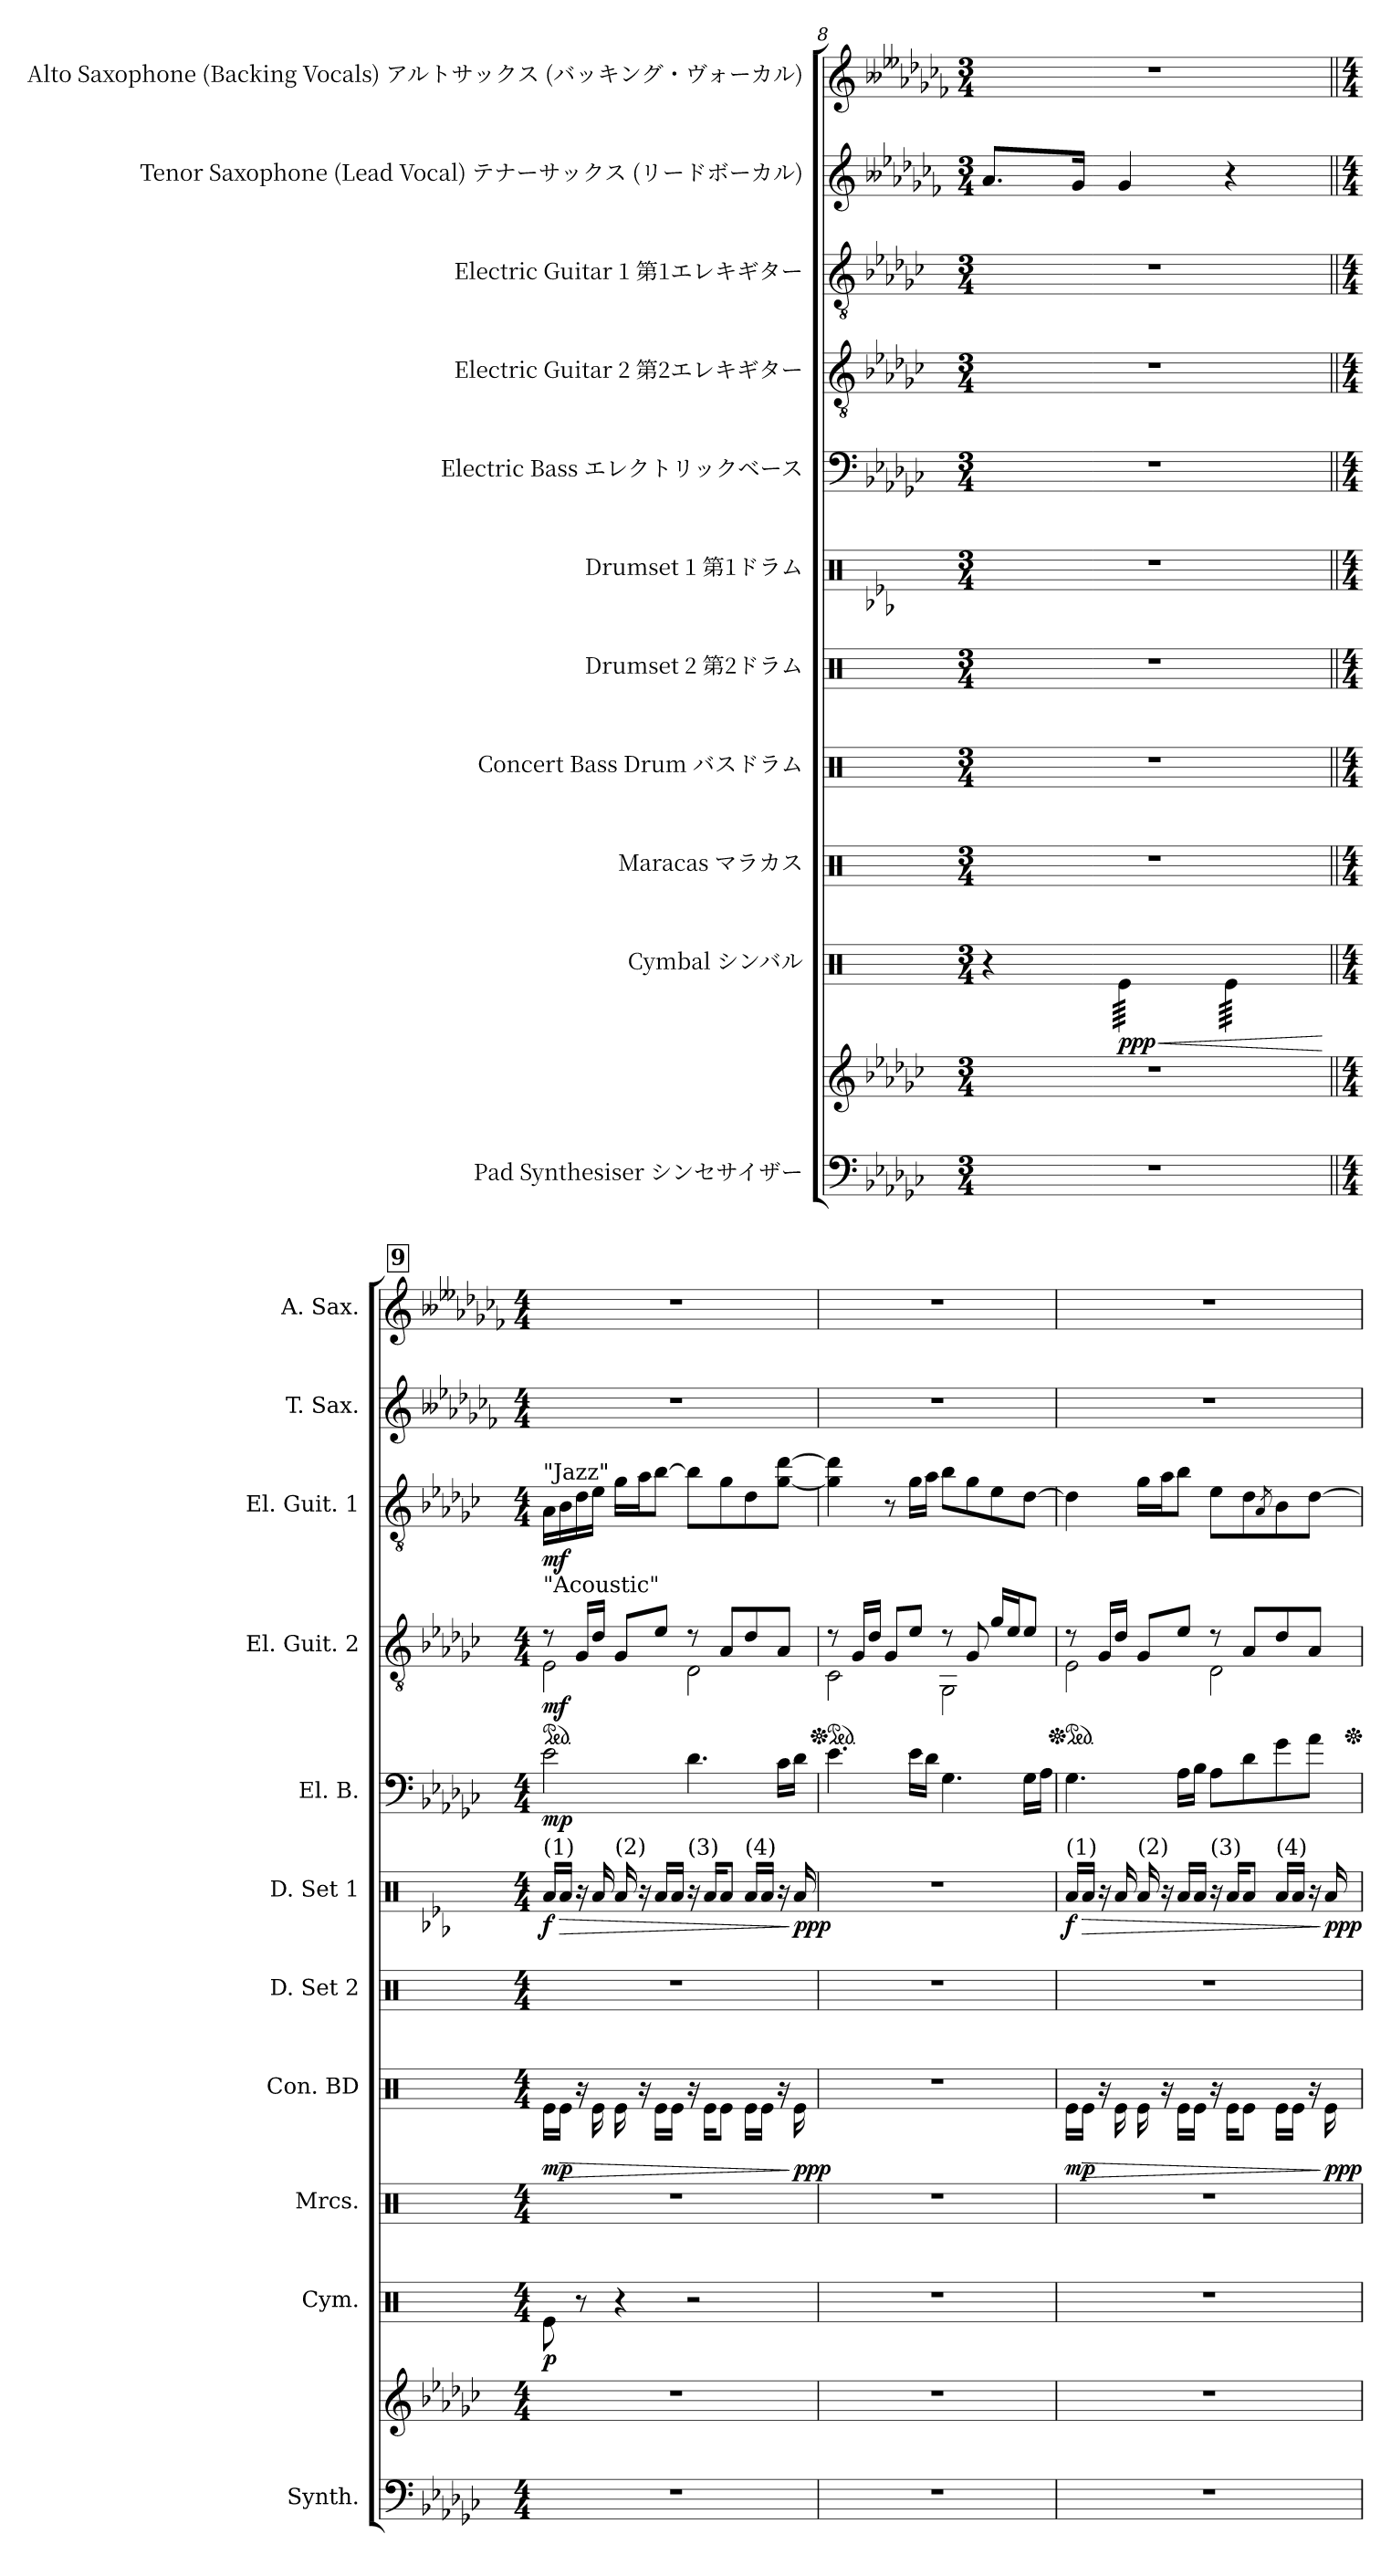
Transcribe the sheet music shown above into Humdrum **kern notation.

**kern	**kern	**kern	**dynam	**kern	**kern	**dynam	**kern	**kern	**dynam	**kern	**dynam	**kern	**dynam	**kern	**dynam	**kern	**kern
*part11	*part11	*part10	*part10	*part9	*part8	*part8	*part7	*part6	*part6	*part5	*part5	*part4	*part4	*part3	*part3	*part2	*part1
*staff12	*staff11	*staff10	*staff10	*staff9	*staff8	*staff8	*staff7	*staff6	*staff6	*staff5	*staff5	*staff4	*staff4	*staff3	*staff3	*staff2	*staff1
*I"Pad Synthesiser シンセサイザー	*	*I"Cymbal シンバル	*	*I"Maracas マラカス	*I"Concert Bass Drum バスドラム	*	*I"Drumset 2 第2ドラム	*I"Drumset 1 第1ドラム	*	*I"Electric Bass エレクトリックベース	*	*I"Electric Guitar 2 第2エレキギター	*	*I"Electric Guitar 1 第1エレキギター	*	*I"Tenor Saxophone (Lead Vocal) テナーサックス (リードボーカル)	*I"Alto Saxophone (Backing Vocals) アルトサックス  (バッキング・ヴォーカル)
*I'Synth.	*	*I'Cym.	*	*I'Mrcs.	*I'Con. BD	*	*I'D. Set 2	*I'D. Set 1	*	*I'El. B.	*	*I'El. Guit. 2	*	*I'El. Guit. 1	*	*I'T. Sax.	*I'A. Sax.
*clefF4	*clefG2	*clefX	*	*clefX	*clefX	*	*clefX	*clefX	*	*clefF4	*	*clefGv2	*	*clefGv2	*	*clefG2	*clefG2
*	*	*	*	*	*	*	*	*	*	*ITrd7c12	*	*	*	*	*	*ITrd8c14	*ITrd5c9
*k[b-e-a-d-g-c-]	*k[b-e-a-d-g-c-]	*k[]	*	*k[]	*k[]	*	*k[]	*k[b-e-a-]	*	*k[b-e-a-d-g-c-]	*	*k[b-e-a-d-g-c-]	*	*k[b-e-a-d-g-c-]	*	*k[b--e-a-d-g-c-f-]	*k[b--e--a-d-g-c-f-]
*M3/4	*M3/4	*M3/4	*	*M3/4	*M3/4	*	*M3/4	*M3/4	*	*M3/4	*	*M3/4	*	*M3/4	*	*M3/4	*M3/4
=8	=8	=8	=8	=8	=8	=8	=8	=8	=8	=8	=8	=8	=8	=8	=8	=8	=8
2.r	2.r	4r	.	2.r	2.r	.	2.r	2.r	.	2.r	.	2.r	.	2.r	.	8.A-/L	2.r
.	.	.	.	.	.	.	.	.	.	.	.	.	.	.	.	16G-/Jk	.
!	!	!	!LO:HP:b	!	!	!	!	!	!	!	!	!	!	!	!	!	!
!	!	!	!LO:DY:n=1:b	!	!	!	!	!	!	!	!	!	!	!	!	!	!
*	*	*tremolo	*	*	*	*	*	*	*	*	*	*	*	*	*	*	*
.	.	64Re\LLLL	< ppp	.	.	.	.	.	.	.	.	.	.	.	.	4G-/	.
.	.	64Re\	.	.	.	.	.	.	.	.	.	.	.	.	.	.	.
.	.	64Re\	.	.	.	.	.	.	.	.	.	.	.	.	.	.	.
.	.	64Re\	.	.	.	.	.	.	.	.	.	.	.	.	.	.	.
.	.	64Re\	.	.	.	.	.	.	.	.	.	.	.	.	.	.	.
.	.	64Re\	.	.	.	.	.	.	.	.	.	.	.	.	.	.	.
.	.	64Re\	.	.	.	.	.	.	.	.	.	.	.	.	.	.	.
.	.	64Re\	.	.	.	.	.	.	.	.	.	.	.	.	.	.	.
.	.	64Re\	.	.	.	.	.	.	.	.	.	.	.	.	.	.	.
.	.	64Re\	.	.	.	.	.	.	.	.	.	.	.	.	.	.	.
.	.	64Re\	.	.	.	.	.	.	.	.	.	.	.	.	.	.	.
.	.	64Re\	.	.	.	.	.	.	.	.	.	.	.	.	.	.	.
.	.	64Re\	.	.	.	.	.	.	.	.	.	.	.	.	.	.	.
.	.	64Re\	.	.	.	.	.	.	.	.	.	.	.	.	.	.	.
.	.	64Re\	.	.	.	.	.	.	.	.	.	.	.	.	.	.	.
.	.	64Re\JJJJ	.	.	.	.	.	.	.	.	.	.	.	.	.	.	.
.	.	64Re\LLLL	.	.	.	.	.	.	.	.	.	.	.	.	.	4r	.
.	.	64Re\	.	.	.	.	.	.	.	.	.	.	.	.	.	.	.
.	.	64Re\	.	.	.	.	.	.	.	.	.	.	.	.	.	.	.
.	.	64Re\	.	.	.	.	.	.	.	.	.	.	.	.	.	.	.
.	.	64Re\	.	.	.	.	.	.	.	.	.	.	.	.	.	.	.
.	.	64Re\	.	.	.	.	.	.	.	.	.	.	.	.	.	.	.
.	.	64Re\	.	.	.	.	.	.	.	.	.	.	.	.	.	.	.
.	.	64Re\	.	.	.	.	.	.	.	.	.	.	.	.	.	.	.
.	.	64Re\	.	.	.	.	.	.	.	.	.	.	.	.	.	.	.
.	.	64Re\	.	.	.	.	.	.	.	.	.	.	.	.	.	.	.
.	.	64Re\	.	.	.	.	.	.	.	.	.	.	.	.	.	.	.
.	.	64Re\	.	.	.	.	.	.	.	.	.	.	.	.	.	.	.
.	.	64Re\	.	.	.	.	.	.	.	.	.	.	.	.	.	.	.
.	.	64Re\	.	.	.	.	.	.	.	.	.	.	.	.	.	.	.
.	.	64Re\	.	.	.	.	.	.	.	.	.	.	.	.	.	.	.
.	.	64Re\JJJJ	.	.	.	.	.	.	.	.	.	.	.	.	.	.	.
*	*	*Xtremolo	*	*	*	*	*	*	*	*	*	*	*	*	*	*	*
.	.	.	[	.	.	.	.	.	.	.	.	.	.	.	.	.	.
!!LO:REH:place=s1:a:B:fs=14:t=9
=9||	=9||	=9||	=9||	=9||	=9||	=9||	=9||	=9||	=9||	=9||	=9||	=9||	=9||	=9||	=9||	=9||	=9||
*M4/4	*M4/4	*M4/4	*	*M4/4	*M4/4	*	*M4/4	*M4/4	*	*M4/4	*	*M4/4	*	*M4/4	*	*M4/4	*M4/4
*	*	*	*	*	*	*	*	*	*	*	*	*ped	*	*	*	*	*
*	*	*	*	*	*	*	*	*	*	*	*	*^	*	*	*	*	*
!	!	!	!	!	!	!	!	!	!	!	!	!	!	!	!LO:TX:a:t="Jazz"	!	!	!
!	!	!	!	!	!	!	!	!	!	!	!	!LO:TX:a:t="Acoustic"	!	!	!	!	!	!
!	!	!	!	!	!	!	!	!LO:TX:a:t=(1)	!	!	!	!	!	!	!	!	!	!
!	!	!	!LO:DY:b	!	!	!LO:DY:b	!	!	!LO:DY:b	!	!LO:DY:b	!	!	!LO:DY:b	!	!LO:DY:b	!	!
1r	1r	8Re\	p	1r	16Re\LL	mp	1r	16Ra/LL	f	2E-\	mp	8r	2E-\	mf	16A-\LL	mf	1r	1r
!	!	!	!	!	!	!LO:HP:b	!	!	!LO:HP:b	!	!	!	!	!	!	!	!	!
.	.	.	.	.	16Re\JJ	>	.	16Ra/JJ	>	.	.	.	.	.	16B-\	.	.	.
.	.	8r	.	.	16r	.	.	16r	.	.	.	16G-/LL	.	.	16d-\	.	.	.
.	.	.	.	.	16Re\	.	.	16Ra/	.	.	.	16d-/JJ	.	.	16e-\JJ	.	.	.
!	!	!	!	!	!	!	!	!LO:TX:a:t=(2)	!	!	!	!	!	!	!	!	!	!
.	.	4r	.	.	16Re\	.	.	16Ra/	.	.	.	8G-/L	.	.	16g-\LL	.	.	.
.	.	.	.	.	16r	.	.	16r	.	.	.	.	.	.	16a-\J	.	.	.
.	.	.	.	.	16Re\LL	.	.	16Ra/LL	.	.	.	8e-/J	.	.	[8b-\J	.	.	.
.	.	.	.	.	16Re\JJ	.	.	16Ra/JJ	.	.	.	.	.	.	.	.	.	.
!	!	!	!	!	!	!	!	!LO:TX:a:t=(3)	!	!	!	!	!	!	!	!	!	!
.	.	2r	.	.	16r	.	.	16r	.	4.D-\	.	8r	2D-\	.	8b-\L]	.	.	.
.	.	.	.	.	16Re\KL	.	.	16Ra/KL	.	.	.	.	.	.	.	.	.	.
.	.	.	.	.	8Re\J	.	.	8Ra/J	.	.	.	8A-/L	.	.	8g-\	.	.	.
!	!	!	!	!	!	!	!	!LO:TX:a:t=(4)	!	!	!	!	!	!	!	!	!	!
.	.	.	.	.	16Re\LL	.	.	16Ra/LL	.	.	.	8d-/	.	.	8d-\	.	.	.
.	.	.	.	.	16Re\JJ	.	.	16Ra/JJ	.	.	.	.	.	.	.	.	.	.
.	.	.	.	.	16r	.	.	16r	.	16C-\LL	.	8A-/J	.	.	[8g-\ [8dd-\J	.	.	.
!	!	!	!	!	!	!LO:DY:n=1:b	!	!	!LO:DY:n=1:b	!	!	!	!	!	!	!	!	!
.	.	.	.	.	16Re\	] ppp	.	16Ra/	] ppp	16D-\JJ	.	.	.	.	.	.	.	.
=10	=10	=10	=10	=10	=10	=10	=10	=10	=10	=10	=10	=10	=10	=10	=10	=10	=10	=10
*	*	*	*	*	*	*	*	*	*	*	*	*Xped	*	*	*	*	*	*
*	*	*	*	*	*	*	*	*	*	*	*	*ped	*	*	*	*	*	*
1r	1r	1r	.	1r	1r	.	1r	1r	.	4.E-\	.	8r	2C-\	.	4g-\] 4dd-\]	.	1r	1r
.	.	.	.	.	.	.	.	.	.	.	.	16G-/LL	.	.	.	.	.	.
.	.	.	.	.	.	.	.	.	.	.	.	16d-/JJ	.	.	.	.	.	.
.	.	.	.	.	.	.	.	.	.	.	.	8G-/L	.	.	8r	.	.	.
.	.	.	.	.	.	.	.	.	.	16E-\LL	.	8e-/J	.	.	16g-\LL	.	.	.
.	.	.	.	.	.	.	.	.	.	16D-\JJ	.	.	.	.	16a-\JJ	.	.	.
.	.	.	.	.	.	.	.	.	.	4.GG-\	.	8r	2GG-\	.	8b-\L	.	.	.
.	.	.	.	.	.	.	.	.	.	.	.	8G-/	.	.	8g-\	.	.	.
.	.	.	.	.	.	.	.	.	.	.	.	16g-/LL	.	.	8e-\	.	.	.
.	.	.	.	.	.	.	.	.	.	.	.	16e-/J	.	.	.	.	.	.
.	.	.	.	.	.	.	.	.	.	16GG-\LL	.	8e-/J	.	.	[8d-\J	.	.	.
.	.	.	.	.	.	.	.	.	.	16AA-\JJ	.	.	.	.	.	.	.	.
=11	=11	=11	=11	=11	=11	=11	=11	=11	=11	=11	=11	=11	=11	=11	=11	=11	=11	=11
*	*	*	*	*	*	*	*	*	*	*	*	*Xped	*	*	*	*	*	*
*	*	*	*	*	*	*	*	*	*	*	*	*ped	*	*	*	*	*	*
!	!	!	!	!	!	!	!	!LO:TX:a:t=(1)	!	!	!	!	!	!	!	!	!	!
!	!	!	!	!	!	!LO:DY:b	!	!	!LO:DY:b	!	!	!	!	!	!	!	!	!
1r	1r	1r	.	1r	16Re\LL	mp	1r	16Ra/LL	f	4.GG-\	.	8r	2E-\	.	4d-\]	.	1r	1r
!	!	!	!	!	!	!LO:HP:b	!	!	!LO:HP:b	!	!	!	!	!	!	!	!	!
.	.	.	.	.	16Re\JJ	>	.	16Ra/JJ	>	.	.	.	.	.	.	.	.	.
.	.	.	.	.	16r	.	.	16r	.	.	.	16G-/LL	.	.	.	.	.	.
.	.	.	.	.	16Re\	.	.	16Ra/	.	.	.	16d-/JJ	.	.	.	.	.	.
!	!	!	!	!	!	!	!	!LO:TX:a:t=(2)	!	!	!	!	!	!	!	!	!	!
.	.	.	.	.	16Re\	.	.	16Ra/	.	.	.	8G-/L	.	.	16g-\LL	.	.	.
.	.	.	.	.	16r	.	.	16r	.	.	.	.	.	.	16a-\J	.	.	.
.	.	.	.	.	16Re\LL	.	.	16Ra/LL	.	16AA-\LL	.	8e-/J	.	.	8b-\J	.	.	.
.	.	.	.	.	16Re\JJ	.	.	16Ra/JJ	.	16BB-\JJ	.	.	.	.	.	.	.	.
!	!	!	!	!	!	!	!	!LO:TX:a:t=(3)	!	!	!	!	!	!	!	!	!	!
.	.	.	.	.	16r	.	.	16r	.	8AA-\L	.	8r	2D-\	.	8e-\L	.	.	.
.	.	.	.	.	16Re\KL	.	.	16Ra/KL	.	.	.	.	.	.	.	.	.	.
.	.	.	.	.	8Re\J	.	.	8Ra/J	.	8D-\	.	8A-/L	.	.	8d-\	.	.	.
.	.	.	.	.	.	.	.	.	.	.	.	.	.	.	8qA-/	.	.	.
!	!	!	!	!	!	!	!	!LO:TX:a:t=(4)	!	!	!	!	!	!	!	!	!	!
.	.	.	.	.	16Re\LL	.	.	16Ra/LL	.	8G-\	.	8d-/	.	.	8B-\	.	.	.
.	.	.	.	.	16Re\JJ	.	.	16Ra/JJ	.	.	.	.	.	.	.	.	.	.
.	.	.	.	.	16r	.	.	16r	.	8A-\J	.	8A-/J	.	.	[8d-\J	.	.	.
!	!	!	!	!	!	!LO:DY:n=1:b	!	!	!LO:DY:n=1:b	!	!	!	!	!	!	!	!	!
.	.	.	.	.	16Re\	] ppp	.	16Ra/	] ppp	.	.	.	.	.	.	.	.	.
*	*	*	*	*	*	*	*	*	*	*	*	*v	*v	*	*	*	*	*
*	*	*	*	*	*	*	*	*	*	*	*	*Xped	*	*	*	*	*
=	=	=	=	=	=	=	=	=	=	=	=	=	=	=	=	=	=
*-	*-	*-	*-	*-	*-	*-	*-	*-	*-	*-	*-	*-	*-	*-	*-	*-	*-
